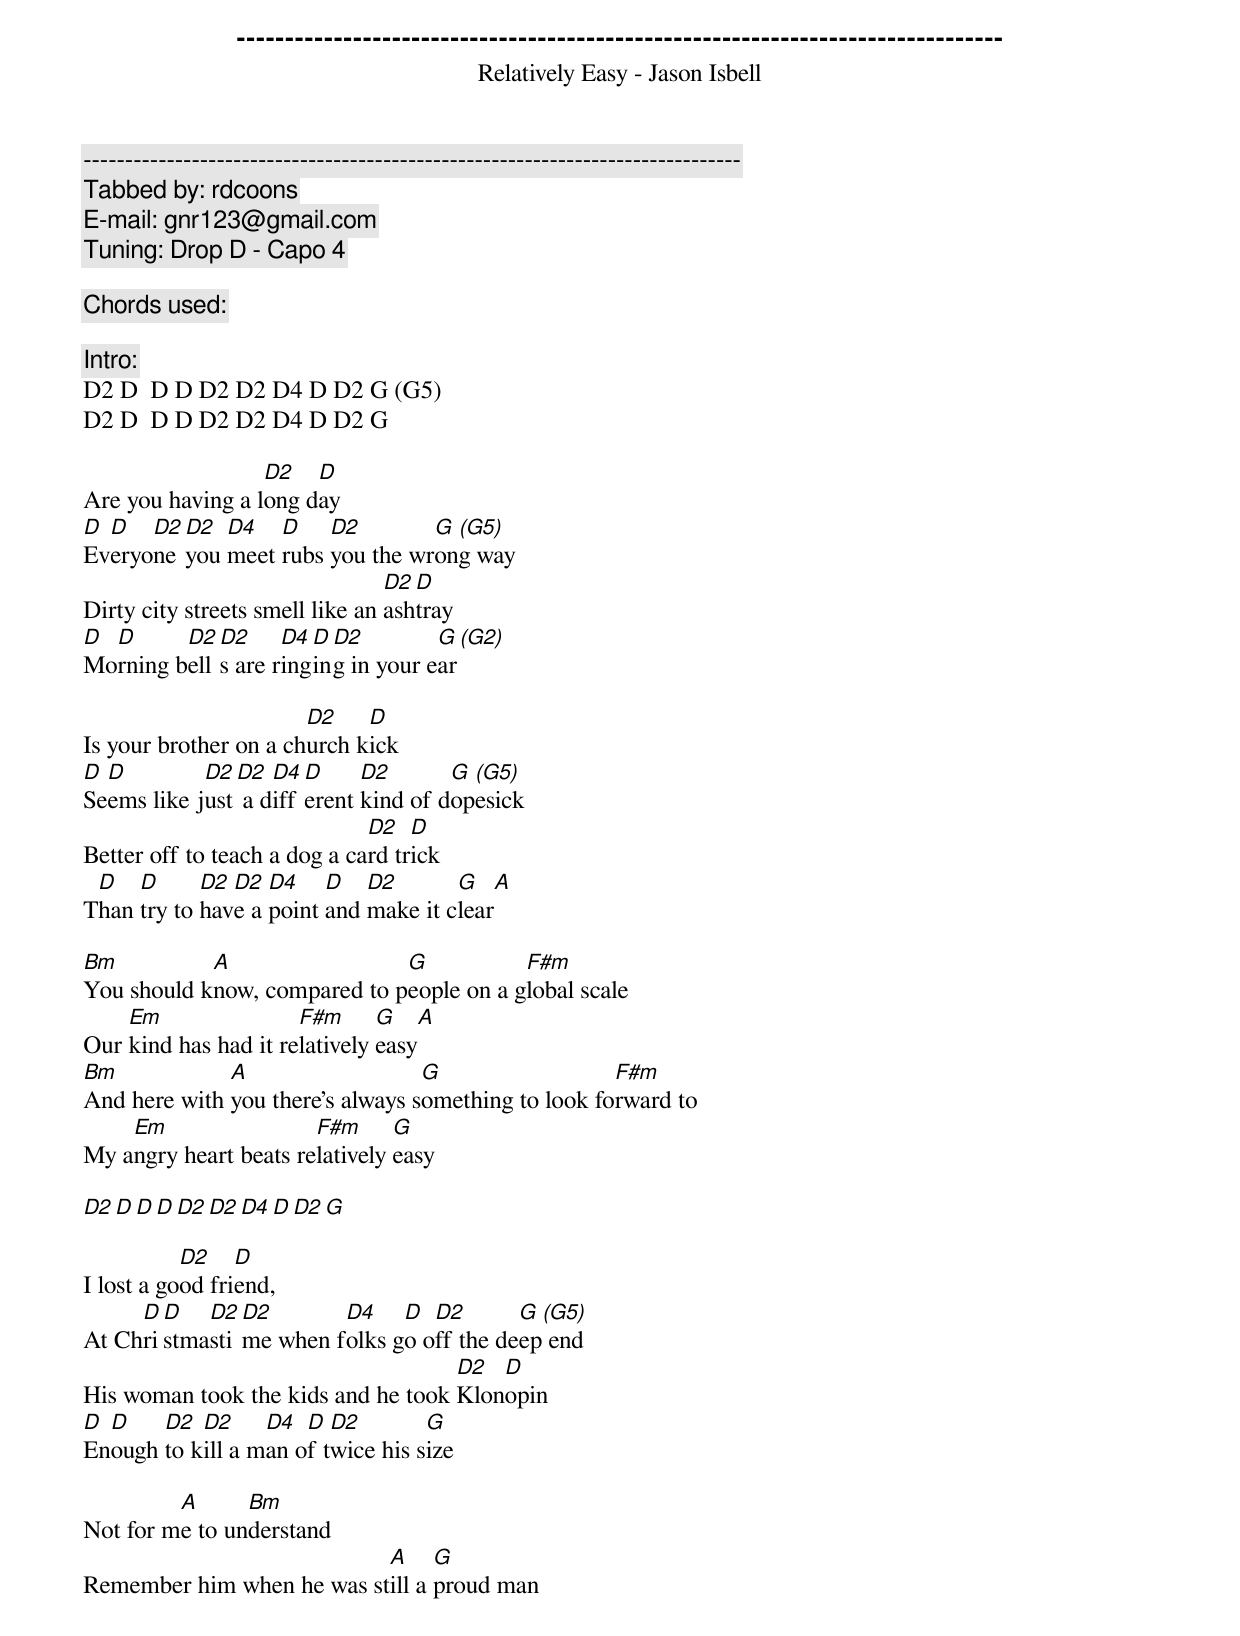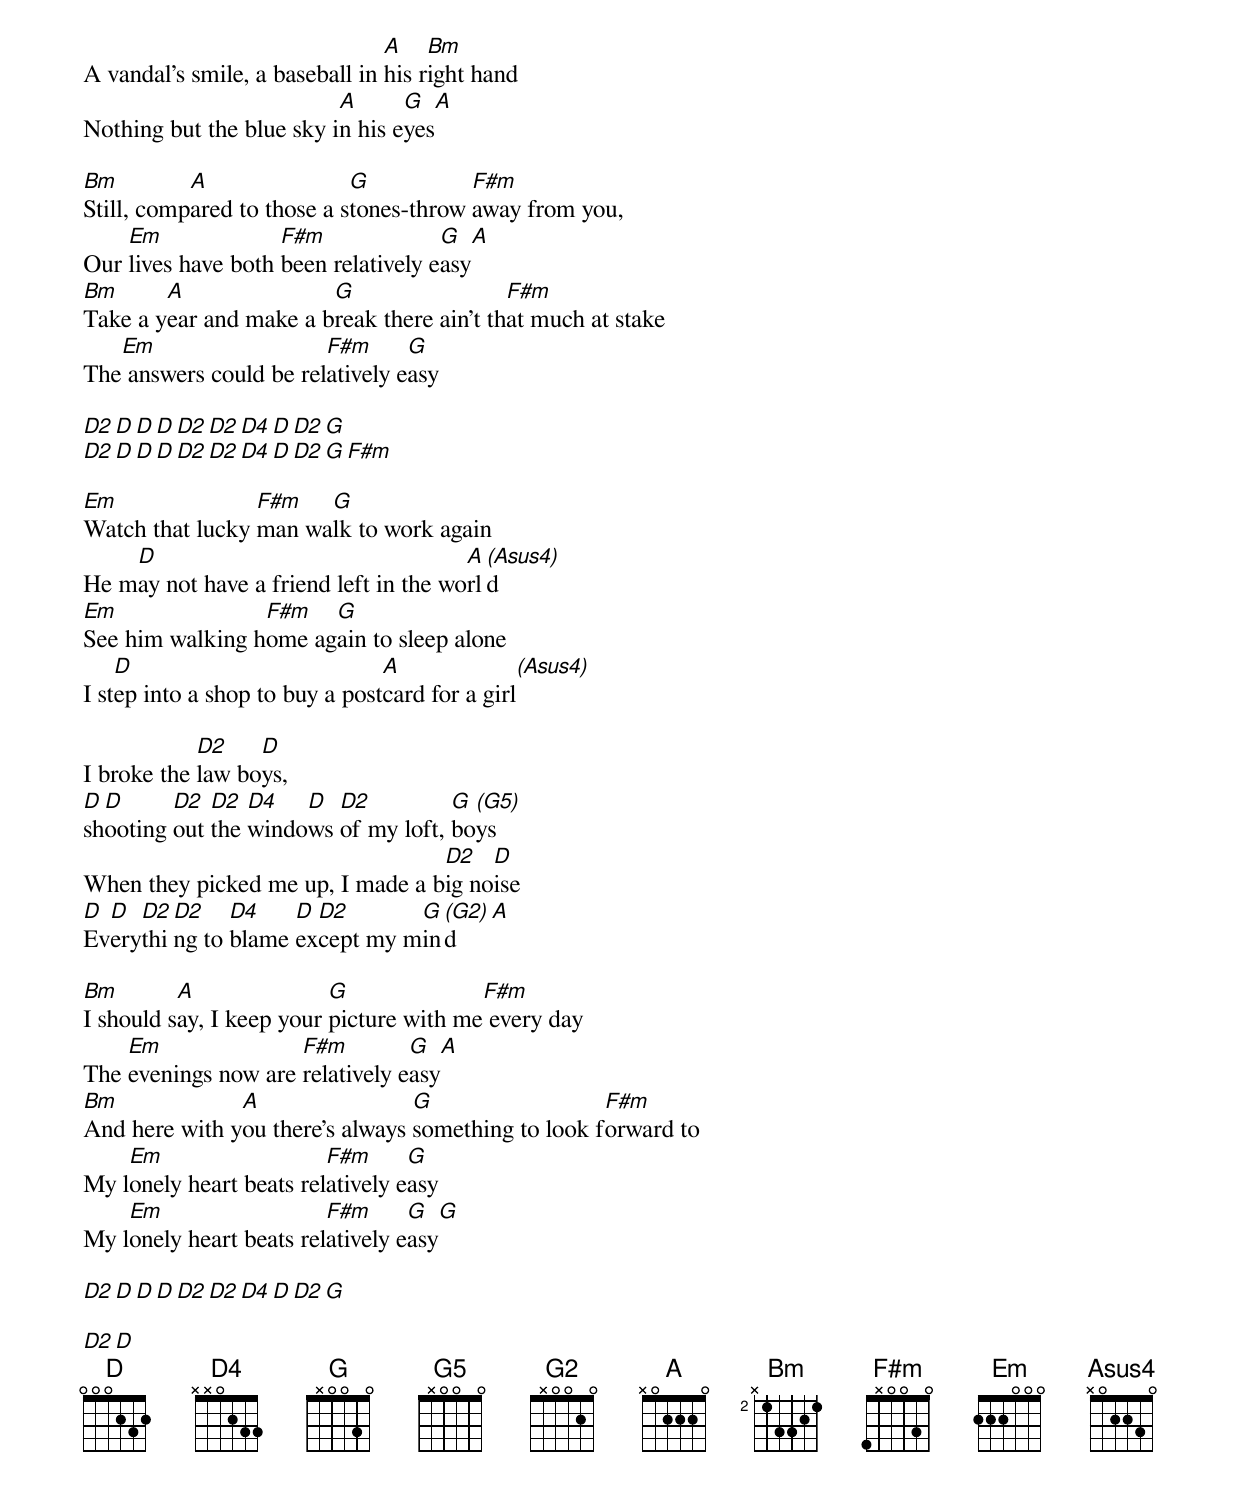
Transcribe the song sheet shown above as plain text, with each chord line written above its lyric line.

-------------------------------------------------------------------------------
                        Relatively Easy - Jason Isbell
-------------------------------------------------------------------------------
Tabbed by: rdcoons
E-mail: gnr123@gmail.com
Tuning: Drop D - Capo 4

Chords used:
Dsus2 = 000230(D2)     G   = 5x0030        A     = x02220
Dsus4 = 000233(D4)     G5  = 5x0050        Asus4 = x02230
D     = 000232         G2  = 5x0020        Em    = 222000
Bm    = x24432         F#m = 4x0030

Intro:
D2 D  D D D2 D2 D4 D D2 G (G5)
D2 D  D D D2 D2 D4 D D2 G

                  D2   D
Are you having a long day
D D   D2 D2  D4   D    D2        G (G5)
Everyone you meet rubs you the wrong way
                                 D2 D
Dirty city streets smell like an ashtray
D D      D2 D2     D4 D D2         G (G2)
Morning bells are ringing in your ear

                       D2    D
Is your brother on a church kick
D D         D2 D2  D4 D     D2       G (G5)
Seems like just a different kind of dopesick
                              D2   D
Better off to teach a dog a card trick
 D   D      D2 D2  D4    D   D2       G        A
Than try to have a point and make it clear

Bm          A                 G           F#m
You should know, compared to people on a global scale
    Em                F#m      G       A
Our kind has had it relatively easy
Bm            A                   G                  F#m
And here with you there's always something to look forward to
    Em                 F#m      G
My angry heart beats relatively easy

D2 D  D D D2 D2 D4 D D2 G

           D2    D
I lost a good friend,
     D D   D2 D2       D4    D  D2       G (G5)
At Christmastime when folks go off the deep end
                                    D2  D
His woman took the kids and he took Klonopin
D D    D2  D2     D4  D  D2        G
Enough to kill a man of twice his size

         A      Bm
Not for me to understand
                           A     G
Remember him when he was still a proud man
                                A    Bm
A vandal's smile, a baseball in his right hand
                          A      G       A
Nothing but the blue sky in his eyes

Bm         A                G           F#m
Still, compared to those a stones-throw away from you,
    Em              F#m              G     A
Our lives have both been relatively easy
Bm      A               G                  F#m
Take a year and make a break there ain't that much at stake
   Em                   F#m      G
The answers could be relatively easy

D2 D  D D D2 D2 D4 D D2 G
D2 D  D D D2 D2 D4 D D2 G  F#m

Em               F#m   G
Watch that lucky man walk to work again
    D                                  A (Asus4)
He may not have a friend left in the world
Em               F#m   G
See him walking home again to sleep alone
    D                           A              (Asus4)
I step into a shop to buy a postcard for a girl

            D2    D
I broke the law boys,
D D      D2  D2  D4   D  D2          G (G5)
shooting out the windows of my loft, boys
                                  D2   D
When they picked me up, I made a big noise
D D  D2 D2    D4    D D2       G (G2)     A
Everything to blame except my mind

Bm        A               G              F#m
I should say, I keep your picture with me every day
    Em               F#m         G     A
The evenings now are relatively easy
Bm             A                 G                  F#m
And here with you there's always something to look forward to
    Em                   F#m      G
My lonely heart beats relatively easy
    Em                   F#m      G         G
My lonely heart beats relatively easy

D2  D  D D D2 D2 D4 D D2 G

D2  D
